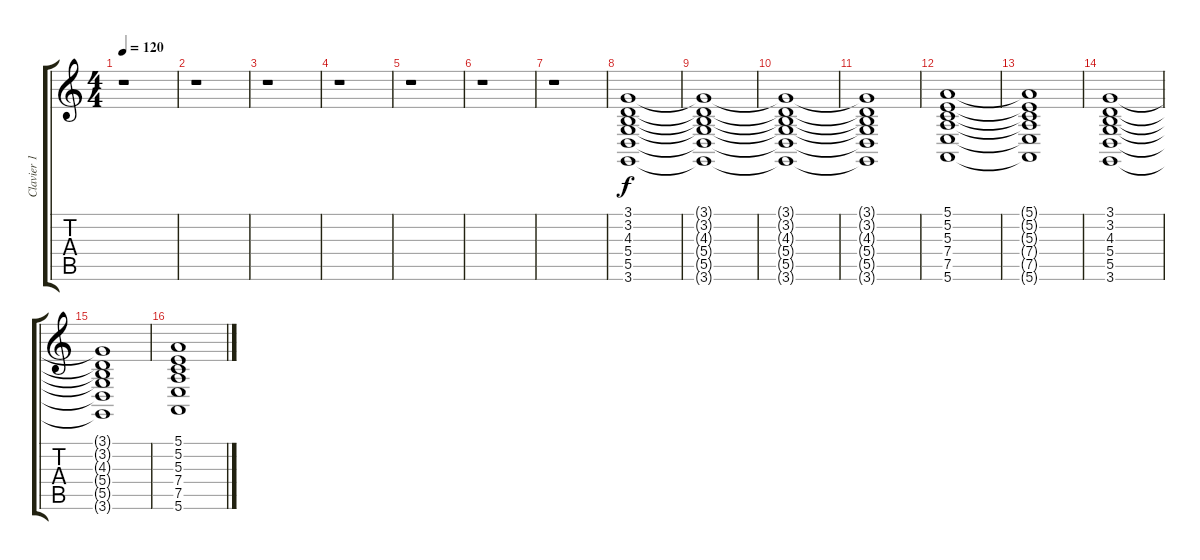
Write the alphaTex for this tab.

\track ("Clavier 1" "Clavier 1") {instrument stringensemble1}
\staff {score tabs}
\tuning (E4 B3 G3 D3 A2 E2) {hide}
\ts (4 4)
\tempo 120
\clef g2
\ks c
r.1{dy f} |
r.1 |
r.1 |
r.1 |
r.1 |
r.1 |
r.1 |
(3.1 3.2 4.3 5.4 5.5 3.6).1 |
(3.1{t} 3.2{t} 4.3{t} 5.4{t} 5.5{t} 3.6{t}).1 |
(3.1{t} 3.2{t} 4.3{t} 5.4{t} 5.5{t} 3.6{t}).1 |
(3.1{t} 3.2{t} 4.3{t} 5.4{t} 5.5{t} 3.6{t}).1 |
(5.1 5.2 5.3 7.4 7.5 5.6).1 |
(5.1{t} 5.2{t} 5.3{t} 7.4{t} 7.5{t} 5.6{t}).1 |
(3.1 3.2 4.3 5.4 5.5 3.6).1 |
(3.1{t} 3.2{t} 4.3{t} 5.4{t} 5.5{t} 3.6{t}).1 |
(5.1 5.2 5.3 7.4 7.5 5.6).1
